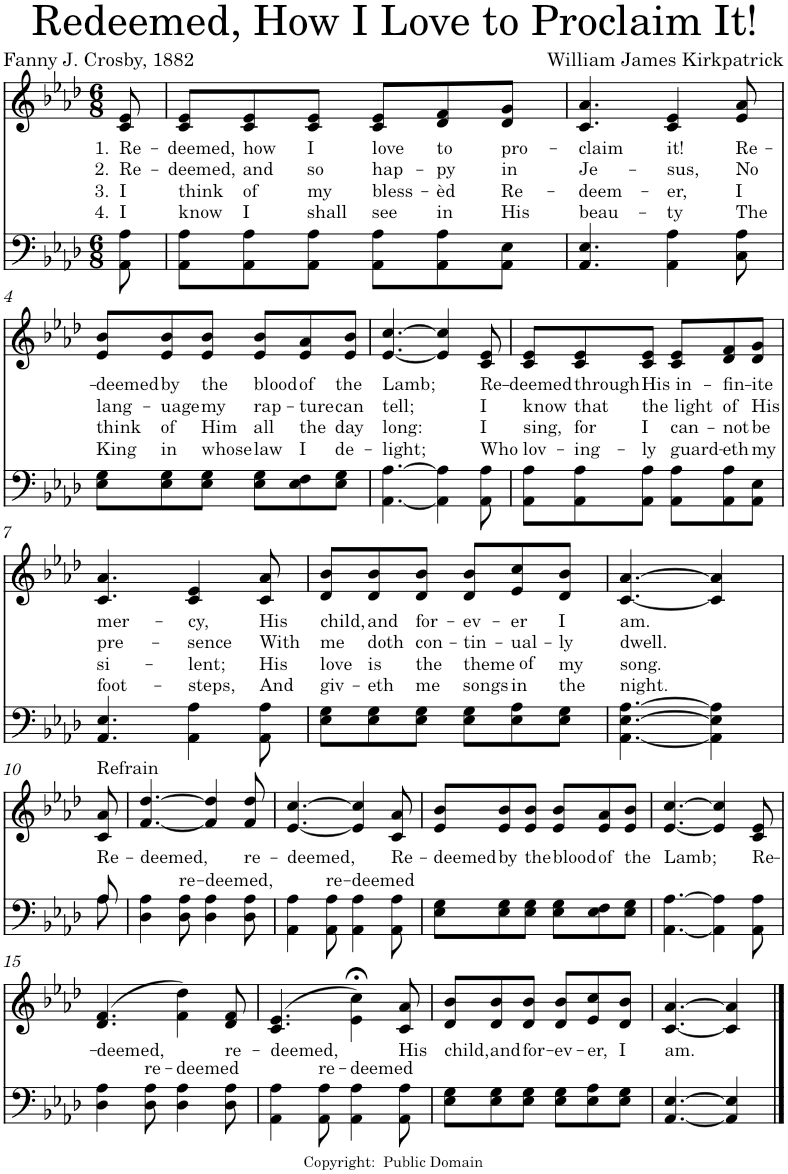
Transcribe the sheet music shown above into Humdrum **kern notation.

**kern	**text	**text	**kern	**text	**text	**text	**text
*part2	*part2	*part2	*part1	*part1	*part1	*part1	*part1
*staff2	*staff2	*staff2	*staff1	*staff1	*staff1	*staff1	*staff1
*I"Piano	*	*	*I"Piano	*	*	*	*
*I'Pno	*	*	*I'Pno	*	*	*	*
*clefF4	*	*	*clefG2	*	*	*	*
*k[b-e-a-d-]	*	*	*k[b-e-a-d-]	*	*	*	*
*A-:	*	*	*A-:	*	*	*	*
*M6/8	*	*	*M6/8	*	*	*	*
=1	=1	=1	=1	=1	=1	=1	=1
!	!	!	!	!LO:LY:b	!LO:LY:b	!LO:LY:b	!LO:LY:b
8AA-\ 8A-\	.	.	8c/ 8e-/	1. Re-	2. Re-	3. I	4. I
=2	=2	=2	=2	=2	=2	=2	=2
!	!	!	!	!LO:LY:b	!LO:LY:b	!LO:LY:b	!LO:LY:b
8AA-\ 8A-\L	.	.	8c/ 8e-/L	-deemed,	-deemed,	think	know
!	!	!	!	!LO:LY:b	!LO:LY:b	!LO:LY:b	!LO:LY:b
8AA-\ 8A-\	.	.	8c/ 8e-/	how	and	of	I
!	!	!	!	!LO:LY:b	!LO:LY:b	!LO:LY:b	!LO:LY:b
8AA-\ 8A-\J	.	.	8c/ 8e-/J	I	so	my	shall
!	!	!	!	!LO:LY:b	!LO:LY:b	!LO:LY:b	!LO:LY:b
8AA-\ 8A-\L	.	.	8c/ 8e-/L	love	hap-	bless-	see
!	!	!	!	!LO:LY:b	!LO:LY:b	!LO:LY:b	!LO:LY:b
8AA-\ 8A-\	.	.	8d-/ 8f/	to	-py	-èd	in
!	!	!	!	!LO:LY:b	!LO:LY:b	!LO:LY:b	!LO:LY:b
8AA-\ 8E-\J	.	.	8d-/ 8g/J	pro-	in	Re-	His
=3	=3	=3	=3	=3	=3	=3	=3
!	!	!	!	!LO:LY:b	!LO:LY:b	!LO:LY:b	!LO:LY:b
4.AA-/ 4.E-/	.	.	4.c/ 4.a-/	-claim	Je-	-deem-	beau-
!	!	!	!	!LO:LY:b	!LO:LY:b	!LO:LY:b	!LO:LY:b
4AA-\ 4A-\	.	.	4c/ 4e-/	it!	-sus,	-er,	-ty
!	!	!	!	!LO:LY:b	!LO:LY:b	!LO:LY:b	!LO:LY:b
8C\ 8A-\	.	.	8e-/ 8a-/	Re-	No	I	The
!!LO:LB:g=z
=4	=4	=4	=4	=4	=4	=4	=4
!	!	!	!	!LO:LY:b	!LO:LY:b	!LO:LY:b	!LO:LY:b
8E-\ 8G\L	.	.	8e-/ 8b-/L	-deemed	lang-	think	King
!	!	!	!	!LO:LY:b	!LO:LY:b	!LO:LY:b	!LO:LY:b
8E-\ 8G\	.	.	8e-/ 8b-/	by	-uage	of	in
!	!	!	!	!LO:LY:b	!LO:LY:b	!LO:LY:b	!LO:LY:b
8E-\ 8G\J	.	.	8e-/ 8b-/J	the	my	Him	whose
!	!	!	!	!LO:LY:b	!LO:LY:b	!LO:LY:b	!LO:LY:b
8E-\ 8G\L	.	.	8e-/ 8b-/L	blood	rap-	all	law
!	!	!	!	!LO:LY:b	!LO:LY:b	!LO:LY:b	!LO:LY:b
8E-\ 8F\	.	.	8e-/ 8a-/	of	-ture	the	I
!	!	!	!	!LO:LY:b	!LO:LY:b	!LO:LY:b	!LO:LY:b
8E-\ 8G\J	.	.	8e-/ 8b-/J	the	can	day	de-
=5	=5	=5	=5	=5	=5	=5	=5
!	!	!	!	!LO:LY:b	!LO:LY:b	!LO:LY:b	!LO:LY:b
[4.AA-\ [4.A-\	.	.	[4.e-/ [4.cc/	Lamb;	tell;	long:	-light;
4AA-\] 4A-\]	.	.	4e-/] 4cc/]	.	.	.	.
!	!	!	!	!LO:LY:b	!LO:LY:b	!LO:LY:b	!LO:LY:b
8AA-\ 8A-\	.	.	8c/ 8e-/	Re-	I	I	Who
=6	=6	=6	=6	=6	=6	=6	=6
!	!	!	!	!LO:LY:b	!LO:LY:b	!LO:LY:b	!LO:LY:b
8AA-\ 8A-\L	.	.	8c/ 8e-/L	-deemed	know	sing,	lov-
!	!	!	!	!LO:LY:b	!LO:LY:b	!LO:LY:b	!LO:LY:b
8AA-\ 8A-\	.	.	8c/ 8e-/	through	that	for	-ing-
!	!	!	!	!LO:LY:b	!LO:LY:b	!LO:LY:b	!LO:LY:b
8AA-\ 8A-\J	.	.	8c/ 8e-/J	His	the	I	-ly
!	!	!	!	!LO:LY:b	!LO:LY:b	!LO:LY:b	!LO:LY:b
8AA-\ 8A-\L	.	.	8c/ 8e-/L	in-	light	can-	guard-
!	!	!	!	!LO:LY:b	!LO:LY:b	!LO:LY:b	!LO:LY:b
8AA-\ 8A-\	.	.	8d-/ 8f/	-fin-	of	-not	-eth
!	!	!	!	!LO:LY:b	!LO:LY:b	!LO:LY:b	!LO:LY:b
8AA-\ 8E-\J	.	.	8d-/ 8g/J	-ite	His	be	my
!!LO:LB:g=z
=7	=7	=7	=7	=7	=7	=7	=7
!	!	!	!	!LO:LY:b	!LO:LY:b	!LO:LY:b	!LO:LY:b
4.AA-/ 4.E-/	.	.	4.c/ 4.a-/	mer-	pre-	si-	foot-
!	!	!	!	!LO:LY:b	!LO:LY:b	!LO:LY:b	!LO:LY:b
4AA-\ 4A-\	.	.	4c/ 4e-/	-cy,	-sence	-lent;	-steps,
!	!	!	!	!LO:LY:b	!LO:LY:b	!LO:LY:b	!LO:LY:b
8AA-\ 8A-\	.	.	8c/ 8a-/	His	With	His	And
=8	=8	=8	=8	=8	=8	=8	=8
!	!	!	!	!LO:LY:b	!LO:LY:b	!LO:LY:b	!LO:LY:b
8E-\ 8G\L	.	.	8d-/ 8b-/L	child,	me	love	giv-
!	!	!	!	!LO:LY:b	!LO:LY:b	!LO:LY:b	!LO:LY:b
8E-\ 8G\	.	.	8d-/ 8b-/	and	doth	is	-eth
!	!	!	!	!LO:LY:b	!LO:LY:b	!LO:LY:b	!LO:LY:b
8E-\ 8G\J	.	.	8d-/ 8b-/J	for-	con-	the	me
!	!	!	!	!LO:LY:b	!LO:LY:b	!LO:LY:b	!LO:LY:b
8E-\ 8G\L	.	.	8d-/ 8b-/L	-ev-	-tin-	theme	songs
!	!	!	!	!LO:LY:b	!LO:LY:b	!LO:LY:b	!LO:LY:b
8E-\ 8A-\	.	.	8e-/ 8cc/	-er	-ual-	of	in
!	!	!	!	!LO:LY:b	!LO:LY:b	!LO:LY:b	!LO:LY:b
8E-\ 8G\J	.	.	8d-/ 8b-/J	I	-ly	my	the
=9	=9	=9	=9	=9	=9	=9	=9
!	!	!	!	!LO:LY:b	!LO:LY:b	!LO:LY:b	!LO:LY:b
[4.AA-\ [4.E-\ [4.A-\	.	.	[4.c/ [4.a-/	am.	dwell.	song.	night.
4AA-\] 4E-\] 4A-\]	.	.	4c/] 4a-/]	.	.	.	.
!!LO:LB:g=z
=10	=10	=10	=10	=10	=10	=10	=10
*^	*	*	*	*	*	*	*
!	!	!	!	!LO:TX:a:t=Refrain	!	!	!	!
!	!	!	!	!	!LO:LY:b	!	!	!
8A-/	8A-\	.	.	8c/ 8a-/	Re-	.	.	.
=11	=11	=11	=11	=11	=11	=11	=11	=11
!	!	!	!	!	!LO:LY:b	!	!	!
*v	*v	*	*	*	*	*	*	*
4D-\ 4A-\	.	.	[4.f/ [4.dd-/	-deemed,	.	.	.
!	!	!LO:LY:a	!	!	!	!	!
8D-\ 8A-\	.	re-	.	.	.	.	.
!	!	!LO:LY:a	!	!	!	!	!
4D-\ 4A-\	.	-deemed,	4f/] 4dd-/]	.	.	.	.
!	!	!	!	!LO:LY:b	!	!	!
8D-\ 8A-\	.	.	8f/ 8dd-/	re-	.	.	.
=12	=12	=12	=12	=12	=12	=12	=12
!	!	!	!	!LO:LY:b	!	!	!
4AA-\ 4A-\	.	.	[4.e-/ [4.cc/	-deemed,	.	.	.
!	!	!LO:LY:a	!	!	!	!	!
8AA-\ 8A-\	.	re-	.	.	.	.	.
!	!	!LO:LY:a	!	!	!	!	!
4AA-\ 4A-\	.	-deemed	4e-/] 4cc/]	.	.	.	.
!	!	!	!	!LO:LY:b	!	!	!
8AA-\ 8A-\	.	.	8c/ 8a-/	Re-	.	.	.
=13	=13	=13	=13	=13	=13	=13	=13
!	!	!	!	!LO:LY:b	!	!	!
8E-\ 8G\L	.	.	8e-/ 8b-/L	-deemed	.	.	.
!	!	!	!	!LO:LY:b	!	!	!
8E-\ 8G\	.	.	8e-/ 8b-/	by	.	.	.
!	!	!	!	!LO:LY:b	!	!	!
8E-\ 8G\J	.	.	8e-/ 8b-/J	the	.	.	.
!	!	!	!	!LO:LY:b	!	!	!
8E-\ 8G\L	.	.	8e-/ 8b-/L	blood	.	.	.
!	!	!	!	!LO:LY:b	!	!	!
8E-\ 8F\	.	.	8e-/ 8a-/	of	.	.	.
!	!	!	!	!LO:LY:b	!	!	!
8E-\ 8G\J	.	.	8e-/ 8b-/J	the	.	.	.
=14	=14	=14	=14	=14	=14	=14	=14
!	!	!	!	!LO:LY:b	!	!	!
[4.AA-\ [4.A-\	.	.	[4.e-/ [4.cc/	Lamb;	.	.	.
4AA-\] 4A-\]	.	.	4e-/] 4cc/]	.	.	.	.
!	!	!	!	!LO:LY:b	!	!	!
8AA-\ 8A-\	.	.	8c/ 8e-/	Re-	.	.	.
!!LO:LB:g=z
=15	=15	=15	=15	=15	=15	=15	=15
!	!	!	!	!LO:LY:b	!	!	!
4D-\ 4A-\	.	.	(4.d-/ 4.f/	-deemed,	.	.	.
!	!	!LO:LY:a	!	!	!	!	!
8D-\ 8A-\	.	re-	.	.	.	.	.
!	!	!LO:LY:a	!	!	!	!	!
4D-\ 4A-\	.	-deemed	4f\ 4dd-\)	.	.	.	.
!	!	!	!	!LO:LY:b	!	!	!
8D-\ 8A-\	.	.	8d-/ 8f/	re-	.	.	.
=16	=16	=16	=16	=16	=16	=16	=16
!	!	!	!	!LO:LY:b	!	!	!
4AA-\ 4A-\	.	.	(4.c/ 4.e-/	-deemed,	.	.	.
!	!	!LO:LY:a	!	!	!	!	!
8AA-\ 8A-\	.	re-	.	.	.	.	.
!	!	!LO:LY:a	!	!	!	!	!
4AA-\ 4A-\	.	-deemed	4e-\;< 4cc\;<)	.	.	.	.
!	!	!	!	!LO:LY:b	!	!	!
8AA-\ 8A-\	.	.	8c/ 8a-/	His	.	.	.
=17	=17	=17	=17	=17	=17	=17	=17
!	!	!	!	!LO:LY:b	!	!	!
8E-\ 8G\L	.	.	8d-/ 8b-/L	child,	.	.	.
!	!	!	!	!LO:LY:b	!	!	!
8E-\ 8G\	.	.	8d-/ 8b-/	and	.	.	.
!	!	!	!	!LO:LY:b	!	!	!
8E-\ 8G\J	.	.	8d-/ 8b-/J	for-	.	.	.
!	!	!	!	!LO:LY:b	!	!	!
8E-\ 8G\L	.	.	8d-/ 8b-/L	-ev-	.	.	.
!	!	!	!	!LO:LY:b	!	!	!
8E-\ 8A-\	.	.	8e-/ 8cc/	-er,	.	.	.
!	!	!	!	!LO:LY:b	!	!	!
8E-\ 8G\J	.	.	8d-/ 8b-/J	I	.	.	.
=18	=18	=18	=18	=18	=18	=18	=18
!	!	!	!	!LO:LY:b	!	!	!
[4.AA-/ [4.E-/	.	.	[4.c/ [4.a-/	am.	.	.	.
4AA-/] 4E-/]	.	.	4c/] 4a-/]	.	.	.	.
==	==	==	==	==	==	==	==
*-	*-	*-	*-	*-	*-	*-	*-
